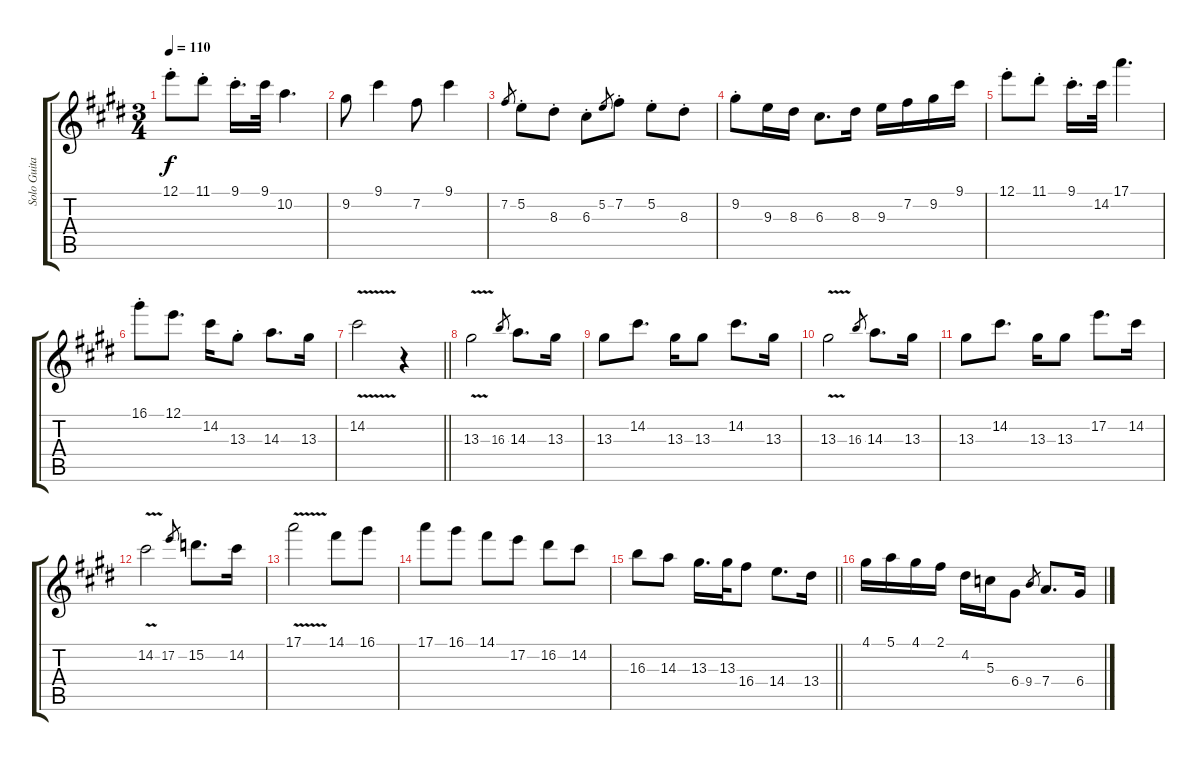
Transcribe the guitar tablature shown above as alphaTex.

\track ("Solo Guitar 1" "Solo Guita") {instrument overdrivenguitar}
\staff {score tabs}
\tuning (E4 B3 G3 D3 A2 E2) {hide}
\ts (3 4)
\tempo 110
\clef g2
\ks c#minor
12.1{st}.8{dy f} 11.1{st}.8 9.1{st}.16{d} 9.1.32 10.2.4{d} |
9.2.8 9.1.4 7.2.8 9.1.4 |
7.2.8{gr} 5.2{st}.8 8.3{st}.8 6.3{st}.8 5.2.8{gr} 7.2{st}.8 5.2{st}.8 8.3{st}.8 |
9.2{st}.8 9.3.16 8.3.16 6.3.8{d} 8.3.16 9.3.16 7.2.16 9.2.16 9.1.16 |
12.1{st}.8 11.1{st}.8 9.1{st}.16{d} 14.2.32 17.1.4{d} |
16.1{st}.8 12.1.8{d} 14.2.16 13.3{st}.8 14.3.8{d} 13.3.16 |
\barLineRight lightlight
14.2{v}.2 r.4 |
13.3{v}.2 16.3.8{gr} 14.3.8{d} 13.3.16 |
13.3.8 14.2.8{d} 13.3.16 13.3.8 14.2.8{d} 13.3.16 |
13.3{v}.2 16.3.8{gr} 14.3.8{d} 13.3.16 |
13.3.8 14.2.8{d} 13.3.16 13.3.8 17.2.8{d} 14.2.16 |
14.2{v}.2 17.2.8{gr} 15.2.8{d} 14.2.16 |
17.1{v}.2 14.1.8 16.1.8 |
17.1.8 16.1.8 14.1.8 17.2.8 16.2.8 14.2.8 |
\barLineRight lightlight
16.3.8 14.3.8 13.3.16{d} 13.3.32 16.4.8 14.4.8{d} 13.4.16 |
4.1.16 5.1.16 4.1.16 2.1.16 4.2.16 5.3.16 6.4.8 9.4.8{gr} 7.4.8{d} 6.4.16
